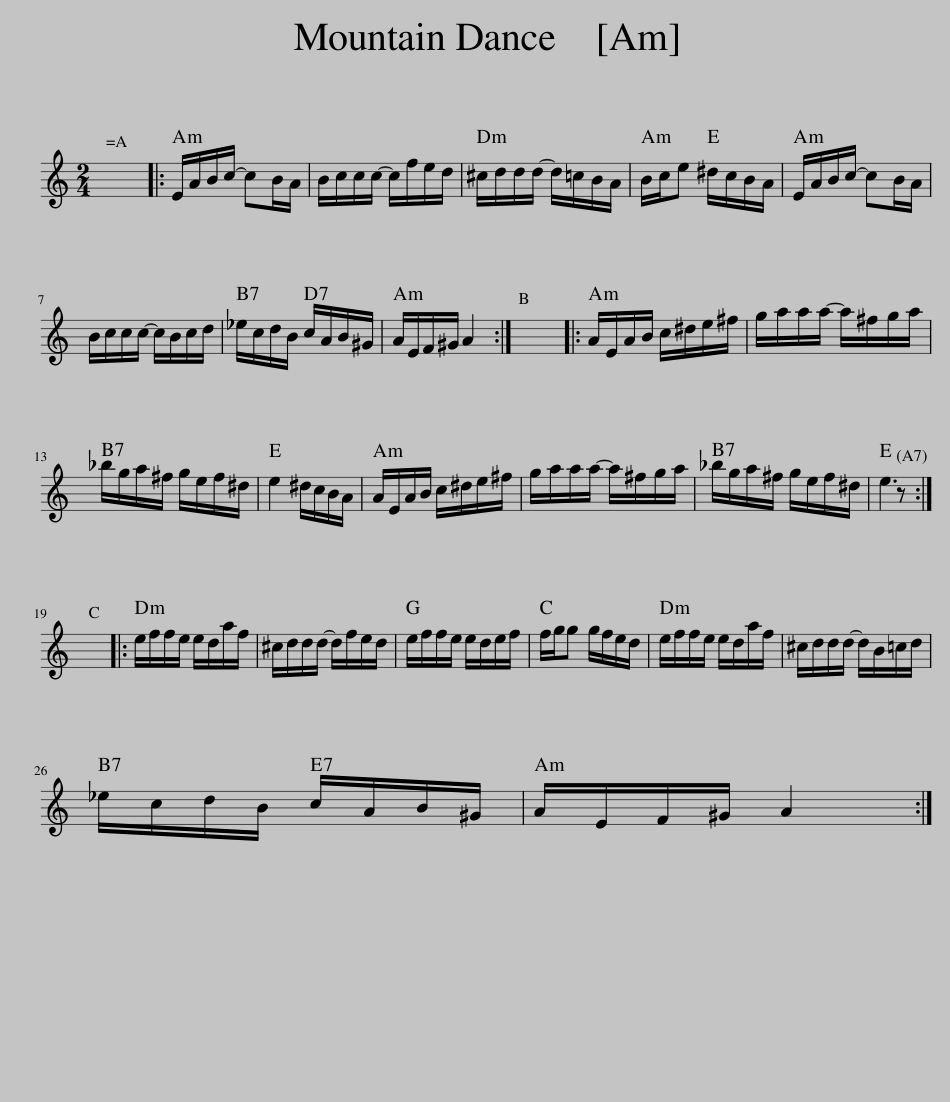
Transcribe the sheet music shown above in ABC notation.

X:1
L:1/8
M:2/4
I:linebreak $
K:C
V:1 treble
V:1
 x4 |: E/A/B/c/- cB/A/ | B/c/c/c/- c/f/e/d/ | ^c/d/d/d/- d/=c/B/A/ | B/c/e ^d/c/B/A/ | %5
 E/A/B/c/- cB/A/ |$ B/c/c/c/- c/B/c/d/ | _e/c/d/B/ c/A/B/^G/ | A/E/F/^G/ A2 :| x4 |: %10
 A/E/A/B/ c/^d/e/^f/ | g/a/a/a/- a/^f/g/a/ |$ _b/g/a/^f/ g/e/f/^d/ | e2 ^d/c/B/A/ | A/E/A/B/ c/^d/e/^f/ | %15
 g/a/a/a/- a/^f/g/a/ | _b/g/a/^f/ g/e/f/^d/ | e3 z :|$ x4 |: e/f/f/e/ e/d/a/f/ | %20
 ^c/d/d/d/- d/f/e/d/ | e/f/f/e/ e/d/e/f/ | f/g/g g/f/e/d/ | e/f/f/e/ e/d/a/f/ | ^c/d/d/d/- d/B/=c/d/ |$ %25
 _e/c/d/B/ c/A/B/^G/ | A/E/F/^G/ A2 :| %27
